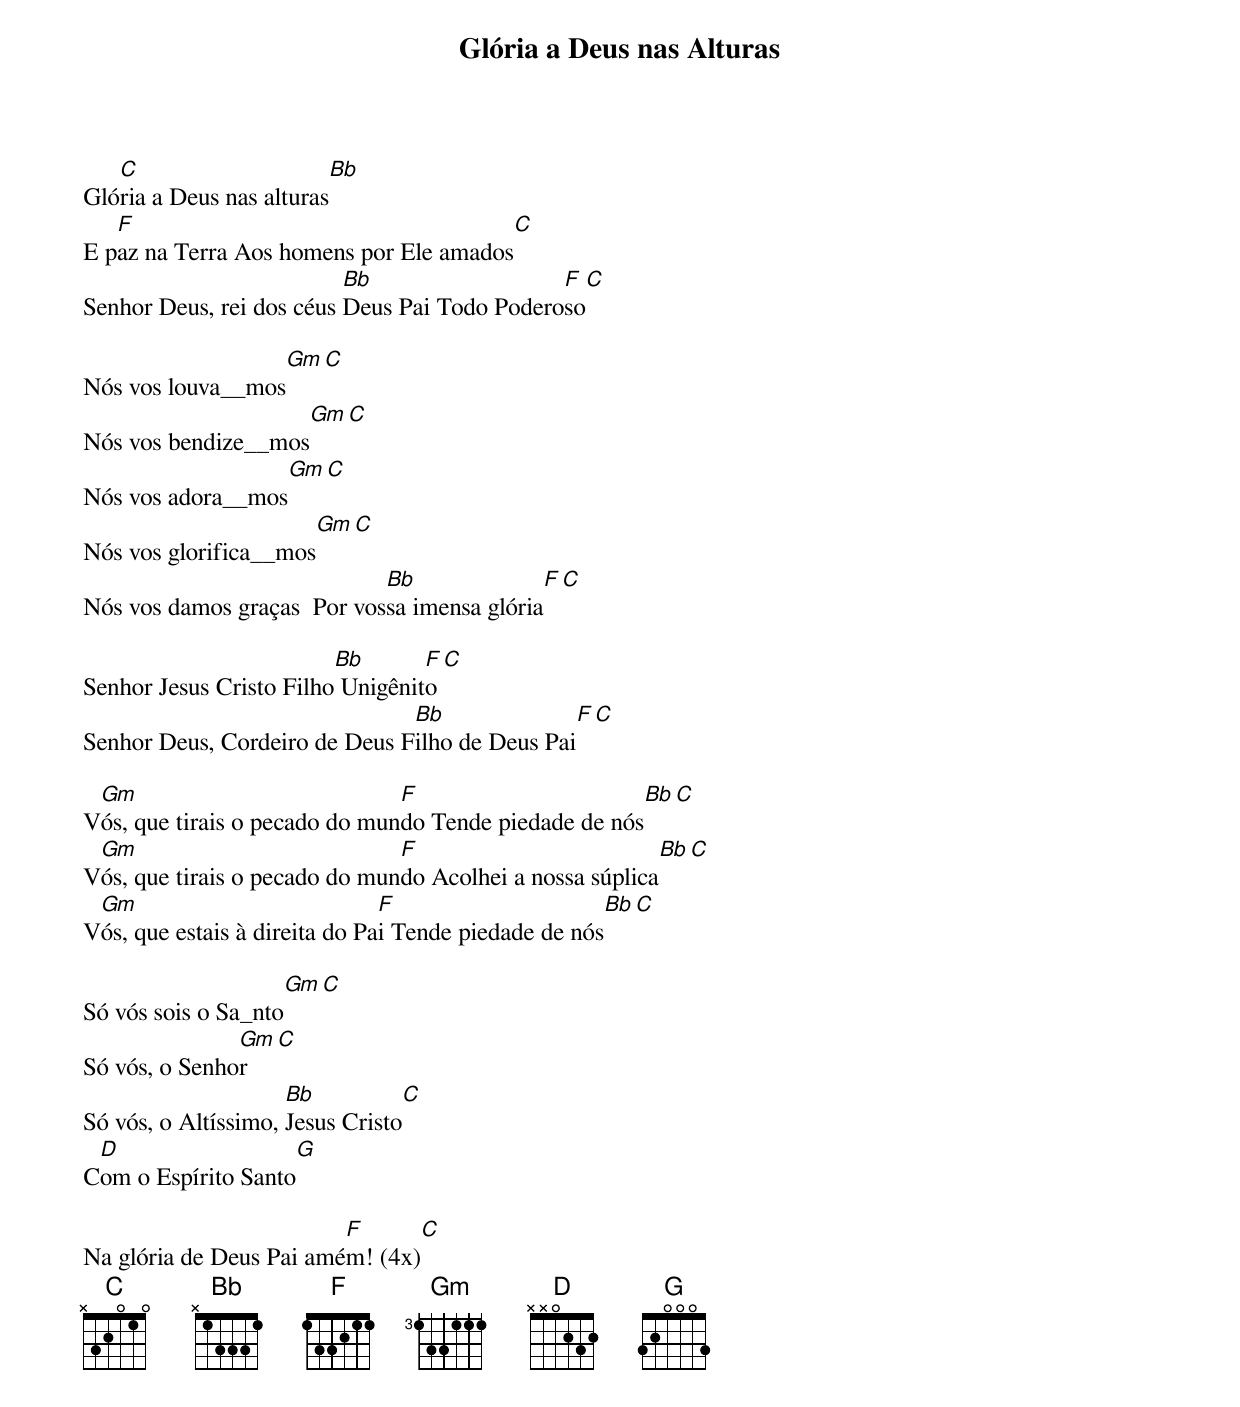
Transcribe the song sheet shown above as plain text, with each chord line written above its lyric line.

Glória a Deus nas Alturas

   C                             Bb
Glória a Deus nas alturas
   F                                                             C
E paz na Terra Aos homens por Ele amados
                          Bb                  F                                C
Senhor Deus, rei dos céus Deus Pai Todo Poderoso

                     Gm  C
Nós vos louva__mos
                         Gm  C
Nós vos bendize__mos
                     Gm  C
Nós vos adora__mos
                         Gm  C
Nós vos glorifica__mos
                             Bb                 F                      C
Nós vos damos graças  Por vossa imensa glória

                         Bb       F               C
Senhor Jesus Cristo Filho Unigênito
                               Bb                      F                   C
Senhor Deus, Cordeiro de Deus Filho de Deus Pai

 Gm                            F                            Bb                         C
Vós, que tirais o pecado do mundo Tende piedade de nós
 Gm                            F                            Bb                         C
Vós, que tirais o pecado do mundo Acolhei a nossa súplica
 Gm                            F                            Bb                         C
Vós, que estais à direita do Pai Tende piedade de nós

                     Gm  C
Só vós sois o Sa_nto
               Gm  C
Só vós, o Senhor
                     Bb                    C
Só vós, o Altíssimo, Jesus Cristo
 D                       G
Com o Espírito Santo

                         F            C
Na glória de Deus Pai amém! (4x)
